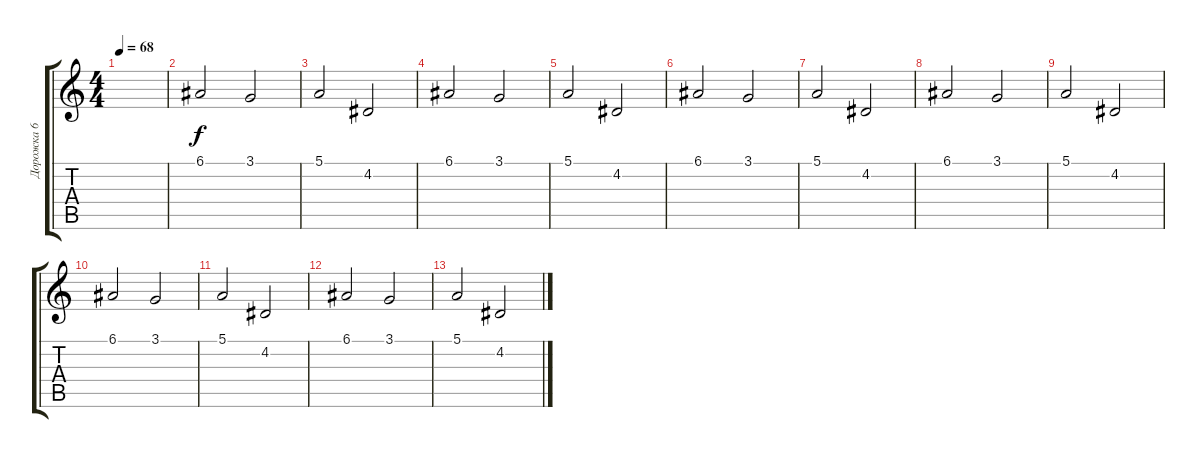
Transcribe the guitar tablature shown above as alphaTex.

\track ("Дорожка 6" "Дорожка 6") {instrument fx6goblins}
\staff {score tabs}
\tuning (E4 B3 G3 D3 A2 E2) {hide}
\ts (4 4)
\tempo 68
\clef g2
\ks c
|
6.1.2 3.1.2 |
5.1.2 4.2.2 |
6.1.2 3.1.2 |
5.1.2 4.2.2 |
6.1.2 3.1.2 |
5.1.2 4.2.2 |
6.1.2 3.1.2 |
5.1.2 4.2.2 |
6.1.2 3.1.2 |
5.1.2 4.2.2 |
6.1.2 3.1.2 |
5.1.2 4.2.2
